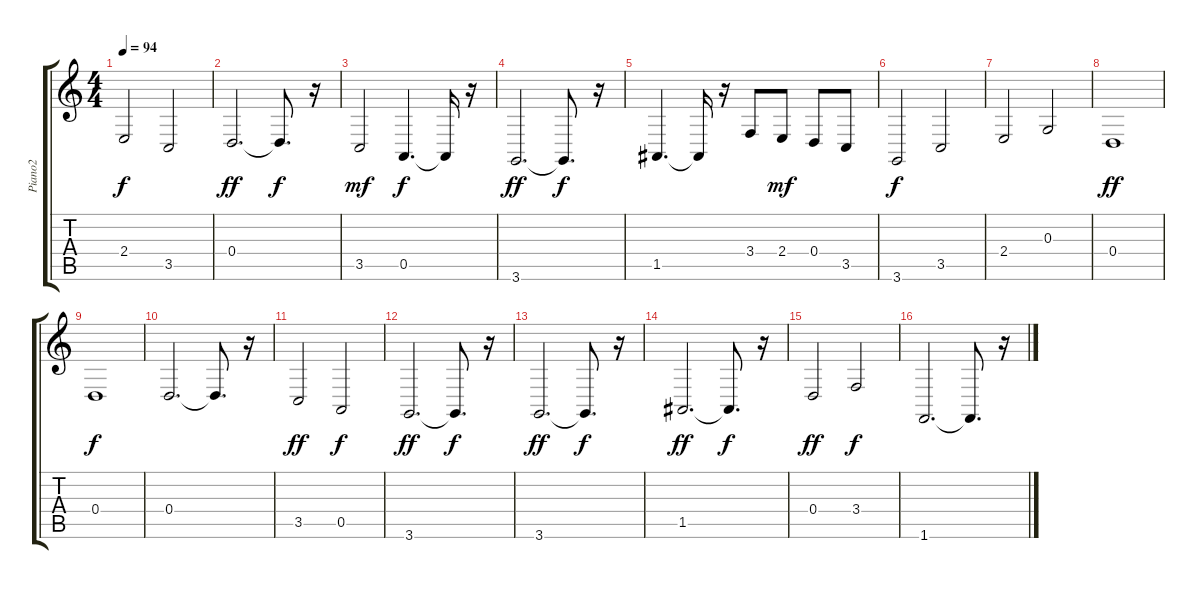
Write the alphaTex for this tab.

\track ("Piano2                  " "Piano2    ") {instrument acousticgrandpiano}
\staff {score tabs}
\tuning (E4 B3 G3 D3 A2 E2) {hide}
\ts (4 4)
\tempo 94
\clef g2
\ks c
2.4.2{dy f} 3.5.2 |
0.4.2{d dy ff} 0.4{t}.8{d dy f} r.16 |
3.5.2{dy mf} 0.5.4{d dy f} 0.5{t}.16 r.16 |
3.6.2{d dy ff} 3.6{t}.8{d dy f} r.16 |
1.5.4{d} 1.5{t}.16 r.16 3.4.8 2.4.8{dy mf} 0.4.8 3.5.8 |
3.6.2{dy f} 3.5.2 |
2.4.2 0.3.2 |
0.4.1{dy ff} |
0.4.1{dy f} |
0.4.2{d} 0.4{t}.8{d} r.16 |
3.5.2{dy ff} 0.5.2{dy f} |
3.6.2{d dy ff} 3.6{t}.8{d dy f} r.16 |
3.6.2{d dy ff} 3.6{t}.8{d dy f} r.16 |
1.5.2{d dy ff} 1.5{t}.8{d dy f} r.16 |
0.4.2{dy ff} 3.4.2{dy f} |
1.6.2{d} 1.6{t}.8{d} r.16
